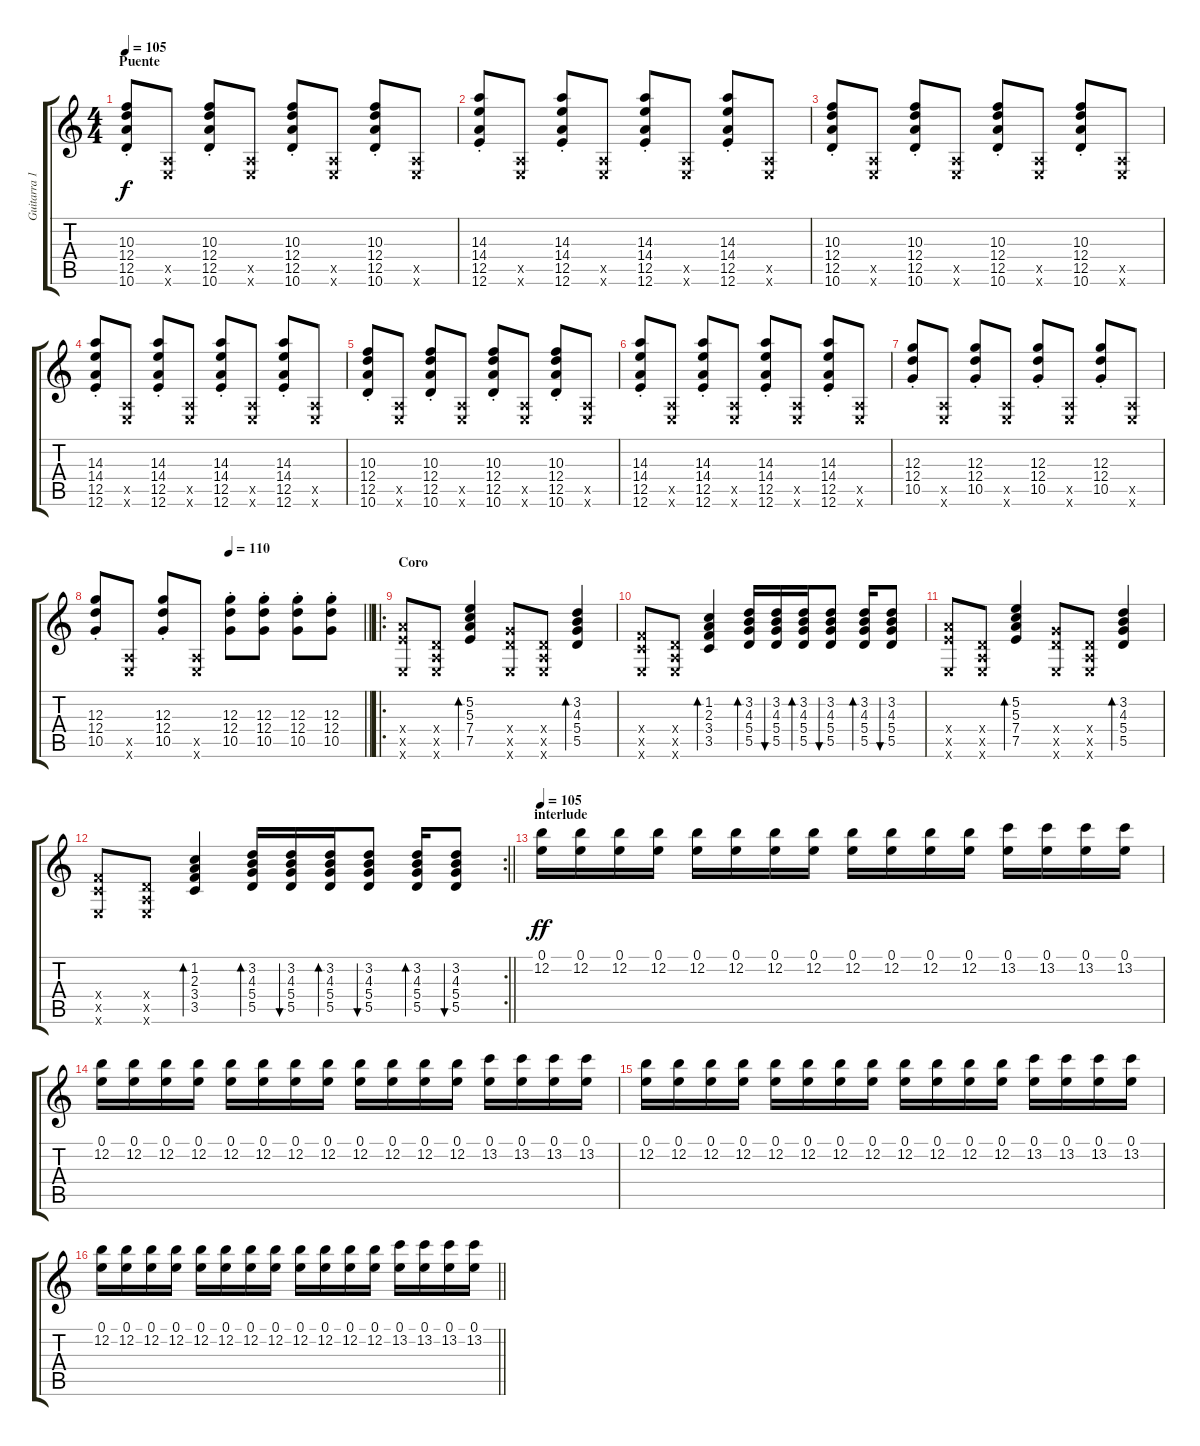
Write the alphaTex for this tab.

\track ("Guitarra 1" "Guitarra 1") {instrument distortionguitar}
\staff {score tabs}
\tuning (E4 B3 G3 D3 A2 E2) {hide}
\ts (4 4)
\section ("" "Puente")
\tempo 105
\clef g2
\ks c
(10.3{st} 12.4{st} 12.5{st} 10.6{st}).8{dy f} (0.5{x} 0.6{x}).8 (10.3{st} 12.4{st} 12.5{st} 10.6{st}).8 (0.5{x} 0.6{x}).8 (10.3{st} 12.4{st} 12.5{st} 10.6{st}).8 (0.5{x} 0.6{x}).8 (10.3{st} 12.4{st} 12.5{st} 10.6{st}).8 (0.5{x} 0.6{x}).8 |
(14.3{st} 14.4{st} 12.5{st} 12.6{st}).8 (0.5{x} 0.6{x}).8 (14.3{st} 14.4{st} 12.5{st} 12.6{st}).8 (0.5{x} 0.6{x}).8 (14.3{st} 14.4{st} 12.5{st} 12.6{st}).8 (0.5{x} 0.6{x}).8 (14.3{st} 14.4{st} 12.5{st} 12.6{st}).8 (0.5{x} 0.6{x}).8 |
(10.3{st} 12.4{st} 12.5{st} 10.6{st}).8 (0.5{x} 0.6{x}).8 (10.3{st} 12.4{st} 12.5{st} 10.6{st}).8 (0.5{x} 0.6{x}).8 (10.3{st} 12.4{st} 12.5{st} 10.6{st}).8 (0.5{x} 0.6{x}).8 (10.3{st} 12.4{st} 12.5{st} 10.6{st}).8 (0.5{x} 0.6{x}).8 |
(14.3{st} 14.4{st} 12.5{st} 12.6{st}).8 (0.5{x} 0.6{x}).8 (14.3{st} 14.4{st} 12.5{st} 12.6{st}).8 (0.5{x} 0.6{x}).8 (14.3{st} 14.4{st} 12.5{st} 12.6{st}).8 (0.5{x} 0.6{x}).8 (14.3{st} 14.4{st} 12.5{st} 12.6{st}).8 (0.5{x} 0.6{x}).8 |
(10.3{st} 12.4{st} 12.5{st} 10.6{st}).8 (0.5{x} 0.6{x}).8 (10.3{st} 12.4{st} 12.5{st} 10.6{st}).8 (0.5{x} 0.6{x}).8 (10.3{st} 12.4{st} 12.5{st} 10.6{st}).8 (0.5{x} 0.6{x}).8 (10.3{st} 12.4{st} 12.5{st} 10.6{st}).8 (0.5{x} 0.6{x}).8 |
(14.3{st} 14.4{st} 12.5{st} 12.6{st}).8 (0.5{x} 0.6{x}).8 (14.3{st} 14.4{st} 12.5{st} 12.6{st}).8 (0.5{x} 0.6{x}).8 (14.3{st} 14.4{st} 12.5{st} 12.6{st}).8 (0.5{x} 0.6{x}).8 (14.3{st} 14.4{st} 12.5{st} 12.6{st}).8 (0.5{x} 0.6{x}).8 |
(12.3{st} 12.4{st} 10.5{st}).8 (0.5{x} 0.6{x}).8 (12.3{st} 12.4{st} 10.5{st}).8 (0.5{x} 0.6{x}).8 (12.3{st} 12.4{st} 10.5{st}).8 (0.5{x} 0.6{x}).8 (12.3{st} 12.4{st} 10.5{st}).8 (0.5{x} 0.6{x}).8 |
\tempo (110 0.5)
\barLineRight lightlight
(12.3{st} 12.4{st} 10.5{st}).8 (0.5{x} 0.6{x}).8 (12.3{st} 12.4{st} 10.5{st}).8 (0.5{x} 0.6{x}).8 (12.3{st} 12.4{st} 10.5{st}).8 (12.3{st} 12.4{st} 10.5{st}).8 (12.3{st} 12.4{st} 10.5{st}).8 (12.3{st} 12.4{st} 10.5{st}).8 |
\ro
\section ("" "Coro")
(7.4{x} 7.5{x} 0.6{x}).8 (0.4{x} 0.5{x} 0.6{x}).8 (5.2 5.3 7.4 7.5).4{bd 60} (5.4{x} 5.5{x} 0.6{x}).8 (0.4{x} 0.5{x} 0.6{x}).8 (3.2 4.3 5.4 5.5).4{bd 60} |
(3.4{x} 3.5{x} 0.6{x}).8 (0.4{x} 0.5{x} 0.6{x}).8 (1.2 2.3 3.4 3.5).4{bd 60} (3.2 4.3 5.4 5.5).16{bd 60} (3.2 4.3 5.4 5.5).16{bu 60} (3.2 4.3 5.4 5.5).16{bd 60} (3.2 4.3 5.4 5.5).8{bu 60} (3.2 4.3 5.4 5.5).16{bd 60} (3.2 4.3 5.4 5.5).8{bu 60} |
(7.4{x} 7.5{x} 0.6{x}).8 (0.4{x} 0.5{x} 0.6{x}).8 (5.2 5.3 7.4 7.5).4{bd 60} (5.4{x} 5.5{x} 0.6{x}).8 (0.4{x} 0.5{x} 0.6{x}).8 (3.2 4.3 5.4 5.5).4{bd 60} |
\rc 2
\barLineRight lightlight
(3.4{x} 3.5{x} 0.6{x}).8 (0.4{x} 0.5{x} 0.6{x}).8 (1.2 2.3 3.4 3.5).4{bd 60} (3.2 4.3 5.4 5.5).16{bd 60} (3.2 4.3 5.4 5.5).16{bu 60} (3.2 4.3 5.4 5.5).16{bd 60} (3.2 4.3 5.4 5.5).8{bu 60} (3.2 4.3 5.4 5.5).16{bd 60} (3.2 4.3 5.4 5.5).8{bu 60} |
\section ("" "interlude")
\tempo 105
(0.1 12.2).16{dy ff} (0.1 12.2).16 (0.1 12.2).16 (0.1 12.2).16 (0.1 12.2).16 (0.1 12.2).16 (0.1 12.2).16 (0.1 12.2).16 (0.1 12.2).16 (0.1 12.2).16 (0.1 12.2).16 (0.1 12.2).16 (0.1 13.2).16 (0.1 13.2).16 (0.1 13.2).16 (0.1 13.2).16 |
(0.1 12.2).16 (0.1 12.2).16 (0.1 12.2).16 (0.1 12.2).16 (0.1 12.2).16 (0.1 12.2).16 (0.1 12.2).16 (0.1 12.2).16 (0.1 12.2).16 (0.1 12.2).16 (0.1 12.2).16 (0.1 12.2).16 (0.1 13.2).16 (0.1 13.2).16 (0.1 13.2).16 (0.1 13.2).16 |
(0.1 12.2).16 (0.1 12.2).16 (0.1 12.2).16 (0.1 12.2).16 (0.1 12.2).16 (0.1 12.2).16 (0.1 12.2).16 (0.1 12.2).16 (0.1 12.2).16 (0.1 12.2).16 (0.1 12.2).16 (0.1 12.2).16 (0.1 13.2).16 (0.1 13.2).16 (0.1 13.2).16 (0.1 13.2).16 |
\barLineRight lightlight
(0.1 12.2).16 (0.1 12.2).16 (0.1 12.2).16 (0.1 12.2).16 (0.1 12.2).16 (0.1 12.2).16 (0.1 12.2).16 (0.1 12.2).16 (0.1 12.2).16 (0.1 12.2).16 (0.1 12.2).16 (0.1 12.2).16 (0.1 13.2).16 (0.1 13.2).16 (0.1 13.2).16 (0.1 13.2).16
